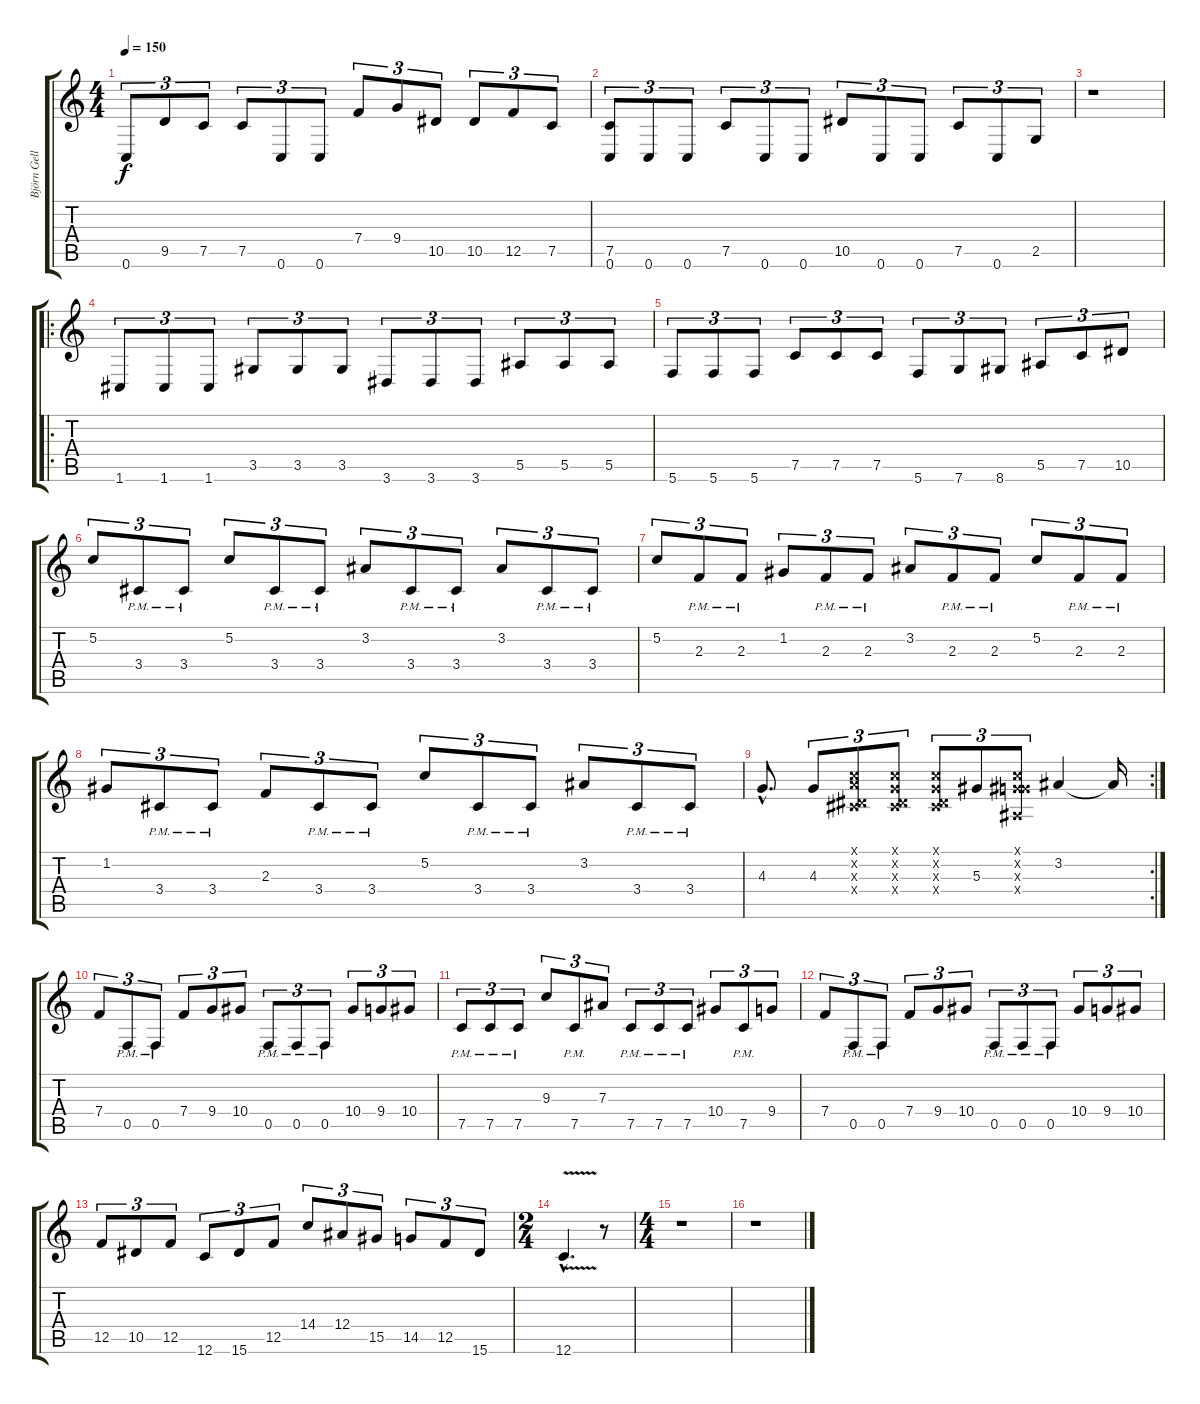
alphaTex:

\track ("Björn Gellotte" "Björn Gell") {instrument distortionguitar}
\staff {score tabs}
\tuning (C4 G3 Eb3 Bb2 F2 C2) {hide}
\ts (4 4)
\tempo 150
\clef g2
\ks c
0.6.8{tu (3 2) dy f} 9.5.8{tu (3 2)} 7.5.8{tu (3 2)} 7.5.8{tu (3 2)} 0.6.8{tu (3 2)} 0.6.8{tu (3 2)} 7.4.8{tu (3 2)} 9.4.8{tu (3 2)} 10.5.8{tu (3 2)} 10.5.8{tu (3 2)} 12.5.8{tu (3 2)} 7.5.8{tu (3 2)} |
(7.5 0.6).8{tu (3 2)} 0.6.8{tu (3 2)} 0.6.8{tu (3 2)} 7.5.8{tu (3 2)} 0.6.8{tu (3 2)} 0.6.8{tu (3 2)} 10.5.8{tu (3 2)} 0.6.8{tu (3 2)} 0.6.8{tu (3 2)} 7.5.8{tu (3 2)} 0.6.8{tu (3 2)} 2.5.8{tu (3 2)} |
r.1 |
\ro
1.6.8{tu (3 2)} 1.6.8{tu (3 2)} 1.6.8{tu (3 2)} 3.5.8{tu (3 2)} 3.5.8{tu (3 2)} 3.5.8{tu (3 2)} 3.6.8{tu (3 2)} 3.6.8{tu (3 2)} 3.6.8{tu (3 2)} 5.5.8{tu (3 2)} 5.5.8{tu (3 2)} 5.5.8{tu (3 2)} |
5.6.8{tu (3 2)} 5.6.8{tu (3 2)} 5.6.8{tu (3 2)} 7.5.8{tu (3 2)} 7.5.8{tu (3 2)} 7.5.8{tu (3 2)} 5.6.8{tu (3 2)} 7.6.8{tu (3 2)} 8.6.8{tu (3 2)} 5.5.8{tu (3 2)} 7.5.8{tu (3 2)} 10.5.8{tu (3 2)} |
5.2.8{tu (3 2) volume 13} 3.4{pm}.8{tu (3 2)} 3.4{pm}.8{tu (3 2)} 5.2.8{tu (3 2)} 3.4{pm}.8{tu (3 2)} 3.4{pm}.8{tu (3 2)} 3.2.8{tu (3 2)} 3.4{pm}.8{tu (3 2)} 3.4{pm}.8{tu (3 2)} 3.2.8{tu (3 2)} 3.4{pm}.8{tu (3 2)} 3.4{pm}.8{tu (3 2)} |
5.2.8{tu (3 2)} 2.3{pm}.8{tu (3 2)} 2.3{pm}.8{tu (3 2)} 1.2.8{tu (3 2)} 2.3{pm}.8{tu (3 2)} 2.3{pm}.8{tu (3 2)} 3.2.8{tu (3 2)} 2.3{pm}.8{tu (3 2)} 2.3{pm}.8{tu (3 2)} 5.2.8{tu (3 2)} 2.3{pm}.8{tu (3 2)} 2.3{pm}.8{tu (3 2)} |
1.2.8{tu (3 2)} 3.4{pm}.8{tu (3 2)} 3.4{pm}.8{tu (3 2)} 2.3.8{tu (3 2)} 3.4{pm}.8{tu (3 2)} 3.4{pm}.8{tu (3 2)} 5.2.8{tu (3 2)} 3.4{pm}.8{tu (3 2)} 3.4{pm}.8{tu (3 2)} 3.2.8{tu (3 2)} 3.4{pm}.8{tu (3 2)} 3.4{pm}.8{tu (3 2)} |
\rc 2
4.3{hac}.8{d volume 16} 4.3.8{tu (3 2)} (0.1{x} 2.2{x} 0.3{x} 3.4{x}).8{tu (3 2)} (0.1{x} 0.2{x} 0.3{x} 3.4{x}).8{tu (3 2)} (0.1{x} 0.2{x} 0.3{x} 3.4{x}).8{tu (3 2)} 5.3.8{tu (3 2)} (0.1{x} 0.2{x} 5.3{x} 0.4{x}).8{tu (3 2)} 3.2.4 3.2{t}.16 |
7.4.8{tu (3 2)} 0.5{pm}.8{tu (3 2)} 0.5{pm}.8{tu (3 2)} 7.4.8{tu (3 2)} 9.4.8{tu (3 2)} 10.4.8{tu (3 2)} 0.5{pm}.8{tu (3 2)} 0.5{pm}.8{tu (3 2)} 0.5{pm}.8{tu (3 2)} 10.4.8{tu (3 2)} 9.4.8{tu (3 2)} 10.4.8{tu (3 2)} |
7.5{pm}.8{tu (3 2)} 7.5{pm}.8{tu (3 2)} 7.5{pm}.8{tu (3 2)} 9.3.8{tu (3 2)} 7.5{pm}.8{tu (3 2)} 7.3.8{tu (3 2)} 7.5{pm}.8{tu (3 2)} 7.5{pm}.8{tu (3 2)} 7.5{pm}.8{tu (3 2)} 10.4.8{tu (3 2)} 7.5{pm}.8{tu (3 2)} 9.4.8{tu (3 2)} |
7.4.8{tu (3 2)} 0.5{pm}.8{tu (3 2)} 0.5{pm}.8{tu (3 2)} 7.4.8{tu (3 2)} 9.4.8{tu (3 2)} 10.4.8{tu (3 2)} 0.5{pm}.8{tu (3 2)} 0.5{pm}.8{tu (3 2)} 0.5{pm}.8{tu (3 2)} 10.4.8{tu (3 2)} 9.4.8{tu (3 2)} 10.4.8{tu (3 2)} |
12.5.8{tu (3 2)} 10.5.8{tu (3 2)} 12.5.8{tu (3 2)} 12.6.8{tu (3 2)} 15.6.8{tu (3 2)} 12.5.8{tu (3 2)} 14.4.8{tu (3 2)} 12.4.8{tu (3 2)} 15.5.8{tu (3 2)} 14.5.8{tu (3 2)} 12.5.8{tu (3 2)} 15.6.8{tu (3 2)} |
\ts (2 4)
12.6{v hac}.4{d} r.8 |
\ts (4 4)
r.1 |
r.1
